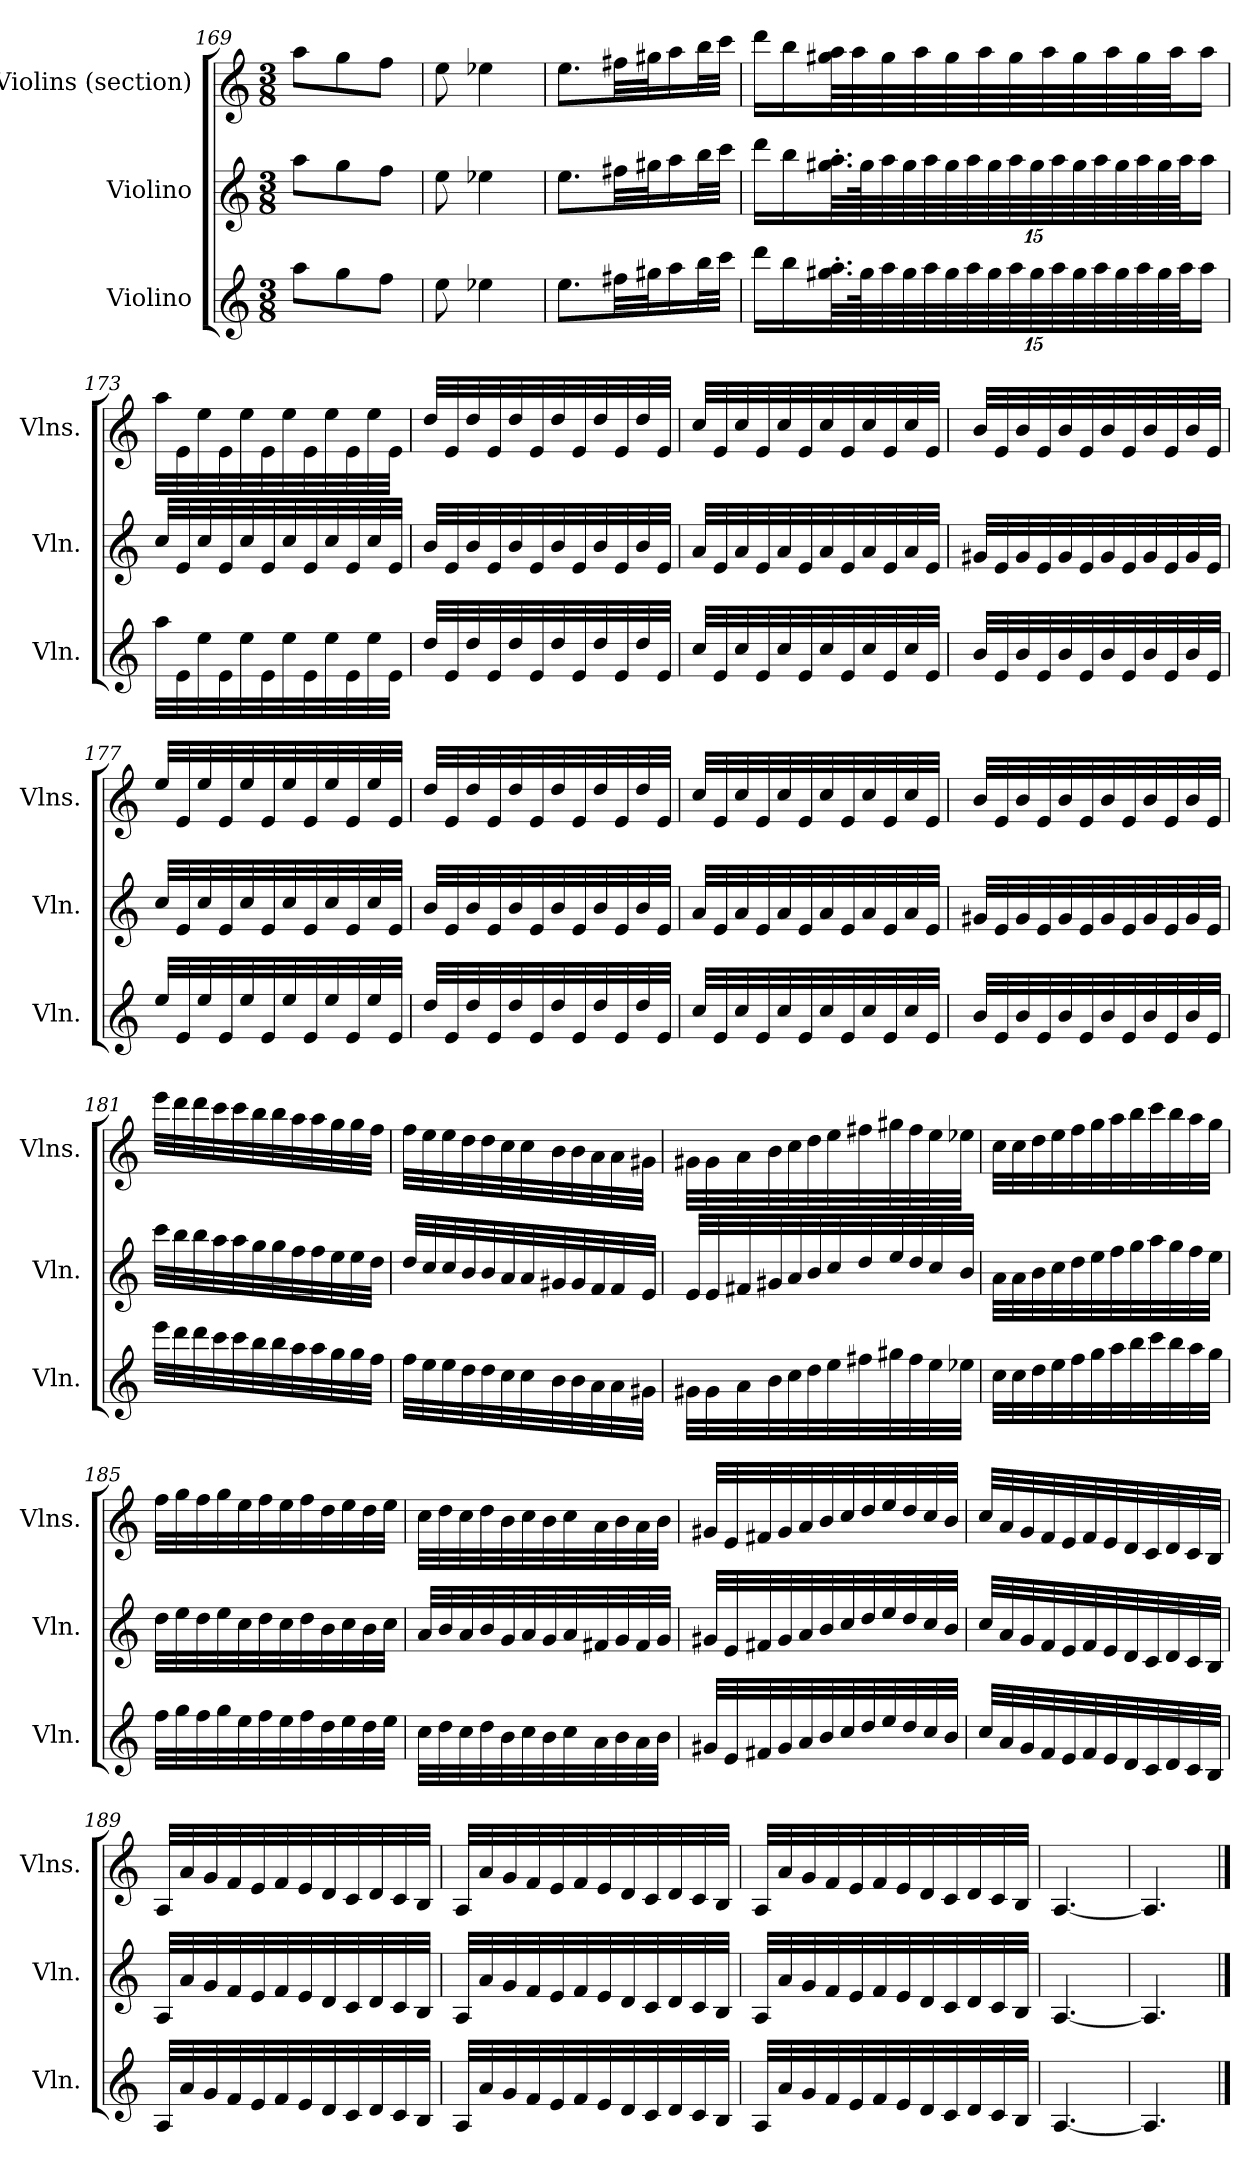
**kern	**kern	**kern
*part3	*part2	*part1
*staff3	*staff2	*staff1
*I"Violino	*I"Violino	*I"Violins (section)
*I'Vln.	*I'Vln.	*I'Vlns.
!!LO:LB:g=z
*clefG2	*clefG2	*clefG2
*k[]	*k[]	*k[]
*M3/8	*M3/8	*M3/8
=169	=169	=169
8aa\L	8aa\L	8aa\L
8gg\	8gg\	8gg\
8ff\J	8ff\J	8ff\J
=170	=170	=170
8ee\	8ee\	8ee\
4ee-X\	4ee-X\	4ee-X\
=171	=171	=171
8.ee\L	8.ee\L	8.ee\L
32ff#X\LL	32ff#X\LL	32ff#X\LL
32gg#X\J	32gg#X\J	32gg#X\J
16aa\	16aa\	16aa\
32bb\L	32bb\L	32bb\L
32ccc\JJJ	32ccc\JJJ	32ccc\JJJ
!!LO:LB:g=z
=172	=172	=172
16ddd\LL	16ddd\LL	16ddd\LL
16bb\	16bb\	16bb\
64.gg#X\' 64.aa\'LL	64.gg#X\' 64.aa\'LL	64gg#X\ 64aa\LL
.	.	64aa\
128gg#\K	128gg#\K	.
*Xbrackettup	*Xbrackettup	*
96aa\	96aa\	64gg#\
96gg#\	96gg#\	.
.	.	64aa\
96aa\	96aa\	.
96gg#\	96gg#\	64gg#\
96aa\	96aa\	.
.	.	64aa\
96gg#\	96gg#\	.
96aa\	96aa\	64gg#\
96gg#\	96gg#\	.
.	.	64aa\
96aa\	96aa\	.
96gg#\	96gg#\	64gg#\
96aa\	96aa\	.
.	.	64aa\
96gg#\	96gg#\	.
96aa\	96aa\	64gg#\
96gg#\	96gg#\	.
.	.	64aa\JJ
96aa\JJ	96aa\JJ	.
16aa\JJ	16aa\JJ	16aa\JJ
=173	=173	=173
32aa\LLL	32cc/LLL	32aa\LLL
32e\	32e/	32e\
32ee\	32cc/	32ee\
32e\	32e/	32e\
32ee\	32cc/	32ee\
32e\	32e/	32e\
32ee\	32cc/	32ee\
32e\	32e/	32e\
32ee\	32cc/	32ee\
32e\	32e/	32e\
32ee\	32cc/	32ee\
32e\JJJ	32e/JJJ	32e\JJJ
!!LO:PB:g=z
=174	=174	=174
32dd/LLL	32b/LLL	32dd/LLL
32e/	32e/	32e/
32dd/	32b/	32dd/
32e/	32e/	32e/
32dd/	32b/	32dd/
32e/	32e/	32e/
32dd/	32b/	32dd/
32e/	32e/	32e/
32dd/	32b/	32dd/
32e/	32e/	32e/
32dd/	32b/	32dd/
32e/JJJ	32e/JJJ	32e/JJJ
=175	=175	=175
32cc/LLL	32a/LLL	32cc/LLL
32e/	32e/	32e/
32cc/	32a/	32cc/
32e/	32e/	32e/
32cc/	32a/	32cc/
32e/	32e/	32e/
32cc/	32a/	32cc/
32e/	32e/	32e/
32cc/	32a/	32cc/
32e/	32e/	32e/
32cc/	32a/	32cc/
32e/JJJ	32e/JJJ	32e/JJJ
=176	=176	=176
32b/LLL	32g#X/LLL	32b/LLL
32e/	32e/	32e/
32b/	32g#/	32b/
32e/	32e/	32e/
32b/	32g#/	32b/
32e/	32e/	32e/
32b/	32g#/	32b/
32e/	32e/	32e/
32b/	32g#/	32b/
32e/	32e/	32e/
32b/	32g#/	32b/
32e/JJJ	32e/JJJ	32e/JJJ
!!LO:LB:g=z
=177	=177	=177
32ee/LLL	32cc/LLL	32ee/LLL
32e/	32e/	32e/
32ee/	32cc/	32ee/
32e/	32e/	32e/
32ee/	32cc/	32ee/
32e/	32e/	32e/
32ee/	32cc/	32ee/
32e/	32e/	32e/
32ee/	32cc/	32ee/
32e/	32e/	32e/
32ee/	32cc/	32ee/
32e/JJJ	32e/JJJ	32e/JJJ
=178	=178	=178
32dd/LLL	32b/LLL	32dd/LLL
32e/	32e/	32e/
32dd/	32b/	32dd/
32e/	32e/	32e/
32dd/	32b/	32dd/
32e/	32e/	32e/
32dd/	32b/	32dd/
32e/	32e/	32e/
32dd/	32b/	32dd/
32e/	32e/	32e/
32dd/	32b/	32dd/
32e/JJJ	32e/JJJ	32e/JJJ
=179	=179	=179
32cc/LLL	32a/LLL	32cc/LLL
32e/	32e/	32e/
32cc/	32a/	32cc/
32e/	32e/	32e/
32cc/	32a/	32cc/
32e/	32e/	32e/
32cc/	32a/	32cc/
32e/	32e/	32e/
32cc/	32a/	32cc/
32e/	32e/	32e/
32cc/	32a/	32cc/
32e/JJJ	32e/JJJ	32e/JJJ
!!LO:LB:g=z
=180	=180	=180
32b/LLL	32g#X/LLL	32b/LLL
32e/	32e/	32e/
32b/	32g#/	32b/
32e/	32e/	32e/
32b/	32g#/	32b/
32e/	32e/	32e/
32b/	32g#/	32b/
32e/	32e/	32e/
32b/	32g#/	32b/
32e/	32e/	32e/
32b/	32g#/	32b/
32e/JJJ	32e/JJJ	32e/JJJ
=181	=181	=181
32eee\LLL	32ccc\LLL	32eee\LLL
32ddd\	32bb\	32ddd\
32ddd\	32bb\	32ddd\
32ccc\	32aa\	32ccc\
32ccc\	32aa\	32ccc\
32bb\	32gg\	32bb\
32bb\	32gg\	32bb\
32aa\	32ff\	32aa\
32aa\	32ff\	32aa\
32gg\	32ee\	32gg\
32gg\	32ee\	32gg\
32ff\JJJ	32dd\JJJ	32ff\JJJ
=182	=182	=182
32ff\LLL	32dd/LLL	32ff\LLL
32ee\	32cc/	32ee\
32ee\	32cc/	32ee\
32dd\	32b/	32dd\
32dd\	32b/	32dd\
32cc\	32a/	32cc\
32cc\	32a/	32cc\
32b\	32g#X/	32b\
32b\	32g#/	32b\
32a\	32f/	32a\
32a\	32f/	32a\
32g#X\JJJ	32e/JJJ	32g#X\JJJ
!!LO:LB:g=z
=183	=183	=183
32g#X\LLL	32e/LLL	32g#X\LLL
32g#\	32e/	32g#\
32a\	32f#X/	32a\
32b\	32g#X/	32b\
32cc\	32a/	32cc\
32dd\	32b/	32dd\
32ee\	32cc/	32ee\
32ff#X\	32dd/	32ff#X\
32gg#X\	32ee/	32gg#X\
32ff#\	32dd/	32ff#\
32ee\	32cc/	32ee\
32ee-X\JJJ	32b/JJJ	32ee-X\JJJ
=184	=184	=184
32cc\LLL	32a\LLL	32cc\LLL
32cc\	32a\	32cc\
32dd\	32b\	32dd\
32ee\	32cc\	32ee\
32ff\	32dd\	32ff\
32gg\	32ee\	32gg\
32aa\	32ff\	32aa\
32bb\	32gg\	32bb\
32ccc\	32aa\	32ccc\
32bb\	32gg\	32bb\
32aa\	32ff\	32aa\
32gg\JJJ	32ee\JJJ	32gg\JJJ
=185	=185	=185
32ff\LLL	32dd\LLL	32ff\LLL
32gg\	32ee\	32gg\
32ff\	32dd\	32ff\
32gg\	32ee\	32gg\
32ee\	32cc\	32ee\
32ff\	32dd\	32ff\
32ee\	32cc\	32ee\
32ff\	32dd\	32ff\
32dd\	32b\	32dd\
32ee\	32cc\	32ee\
32dd\	32b\	32dd\
32ee\JJJ	32cc\JJJ	32ee\JJJ
!!LO:PB:g=z
=186	=186	=186
32cc\LLL	32a/LLL	32cc\LLL
32dd\	32b/	32dd\
32cc\	32a/	32cc\
32dd\	32b/	32dd\
32b\	32g/	32b\
32cc\	32a/	32cc\
32b\	32g/	32b\
32cc\	32a/	32cc\
32a\	32f#X/	32a\
32b\	32g/	32b\
32a\	32f#/	32a\
32b\JJJ	32g/JJJ	32b\JJJ
=187	=187	=187
32g#X/LLL	32g#X/LLL	32g#X/LLL
32e/	32e/	32e/
32f#X/	32f#X/	32f#X/
32g#/	32g#/	32g#/
32a/	32a/	32a/
32b/	32b/	32b/
32cc/	32cc/	32cc/
32dd/	32dd/	32dd/
32ee/	32ee/	32ee/
32dd/	32dd/	32dd/
32cc/	32cc/	32cc/
32b/JJJ	32b/JJJ	32b/JJJ
=188	=188	=188
32cc/LLL	32cc/LLL	32cc/LLL
32a/	32a/	32a/
32g/	32g/	32g/
32f/	32f/	32f/
32e/	32e/	32e/
32f/	32f/	32f/
32e/	32e/	32e/
32d/	32d/	32d/
32c/	32c/	32c/
32d/	32d/	32d/
32c/	32c/	32c/
32B/JJJ	32B/JJJ	32B/JJJ
!!LO:LB:g=z
=189	=189	=189
32A/LLL	32A/LLL	32A/LLL
32a/	32a/	32a/
32g/	32g/	32g/
32f/	32f/	32f/
32e/	32e/	32e/
32f/	32f/	32f/
32e/	32e/	32e/
32d/	32d/	32d/
32c/	32c/	32c/
32d/	32d/	32d/
32c/	32c/	32c/
32B/JJJ	32B/JJJ	32B/JJJ
=190	=190	=190
32A/LLL	32A/LLL	32A/LLL
32a/	32a/	32a/
32g/	32g/	32g/
32f/	32f/	32f/
32e/	32e/	32e/
32f/	32f/	32f/
32e/	32e/	32e/
32d/	32d/	32d/
32c/	32c/	32c/
32d/	32d/	32d/
32c/	32c/	32c/
32B/JJJ	32B/JJJ	32B/JJJ
=191	=191	=191
32A/LLL	32A/LLL	32A/LLL
32a/	32a/	32a/
32g/	32g/	32g/
32f/	32f/	32f/
32e/	32e/	32e/
32f/	32f/	32f/
32e/	32e/	32e/
32d/	32d/	32d/
32c/	32c/	32c/
32d/	32d/	32d/
32c/	32c/	32c/
32B/JJJ	32B/JJJ	32B/JJJ
=192	=192	=192
[4.A/	[4.A/	[4.A/
=193	=193	=193
4.A/]	4.A/]	4.A/]
==	==	==
*-	*-	*-
